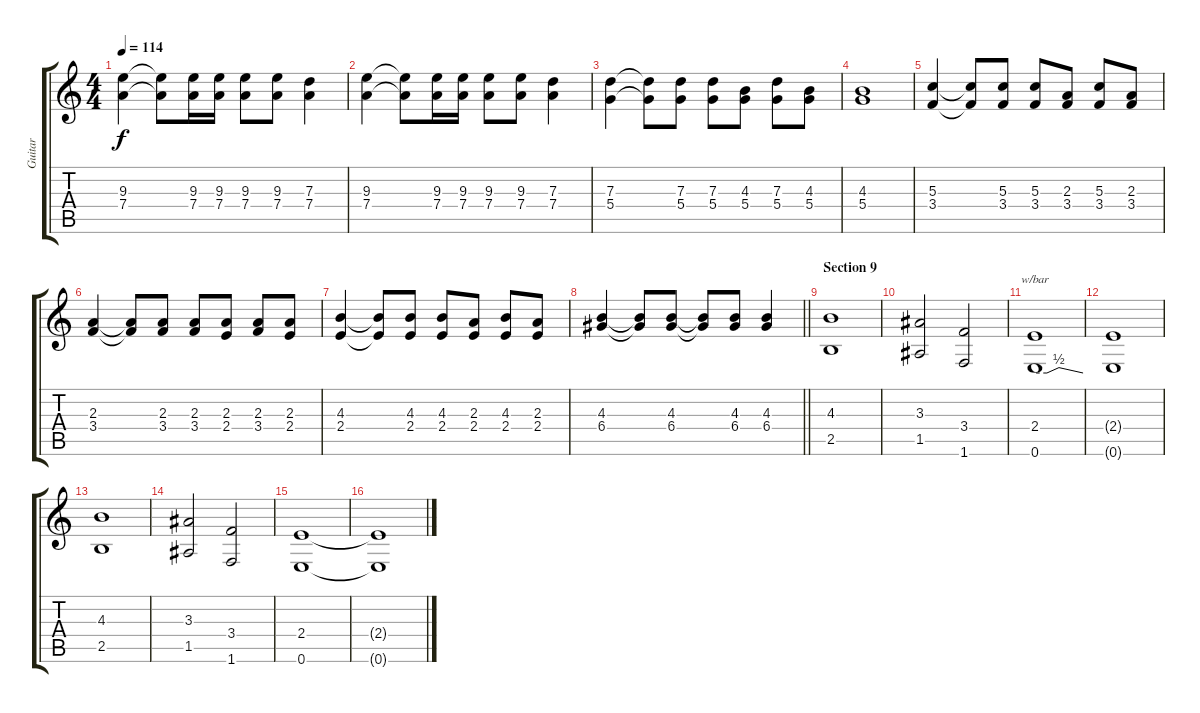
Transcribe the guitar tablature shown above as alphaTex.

\track ("Guitar" "Guitar") {instrument overdrivenguitar}
\staff {score tabs}
\tuning (E4 B3 G3 D3 A2 E2) {hide}
\ts (4 4)
\tempo 114
\clef g2
\ks c
(9.3 7.4).4{dy f} (9.3{t} 7.4{t}).8 (9.3 7.4).16 (9.3 7.4).16 (9.3 7.4).8 (9.3 7.4).8 (7.3 7.4).4 |
(9.3 7.4).4 (9.3{t} 7.4{t}).8 (9.3 7.4).16 (9.3 7.4).16 (9.3 7.4).8 (9.3 7.4).8 (7.3 7.4).4 |
(7.3 5.4).4 (7.3{t} 5.4{t}).8 (7.3 5.4).8 (7.3 5.4).8 (4.3 5.4).8 (7.3 5.4).8 (4.3 5.4).8 |
(4.3 5.4).1 |
(5.3 3.4).4 (5.3{t} 3.4{t}).8 (5.3 3.4).8 (5.3 3.4).8 (2.3 3.4).8 (5.3 3.4).8 (2.3 3.4).8 |
(2.3 3.4).4 (2.3{t} 3.4{t}).8 (2.3 3.4).8 (2.3 3.4).8 (2.3 2.4).8 (2.3 3.4).8 (2.3 2.4).8 |
(4.3 2.4).4 (4.3{t} 2.4{t}).8 (4.3 2.4).8 (4.3 2.4).8 (2.3 2.4).8 (4.3 2.4).8 (2.3 2.4).8 |
\barLineRight lightlight
(4.3 6.4).4 (4.3{t} 6.4{t}).8 (4.3 6.4).8 (4.3{t} 6.4{t}).8 (4.3 6.4).8 (4.3 6.4).4 |
\section ("" "Section 9")
(4.3 2.5).1{volume 15 instrument overdrivenguitar} |
(3.3 1.5).2 (3.4 1.6).2 |
(2.4 0.6).1{tbe (custom default 0 0 15 0 30 2 60 0)} |
(2.4{t} 0.6{t}).1 |
(4.3 2.5).1 |
(3.3 1.5).2 (3.4 1.6).2 |
(2.4 0.6).1 |
(2.4{t} 0.6{t}).1
